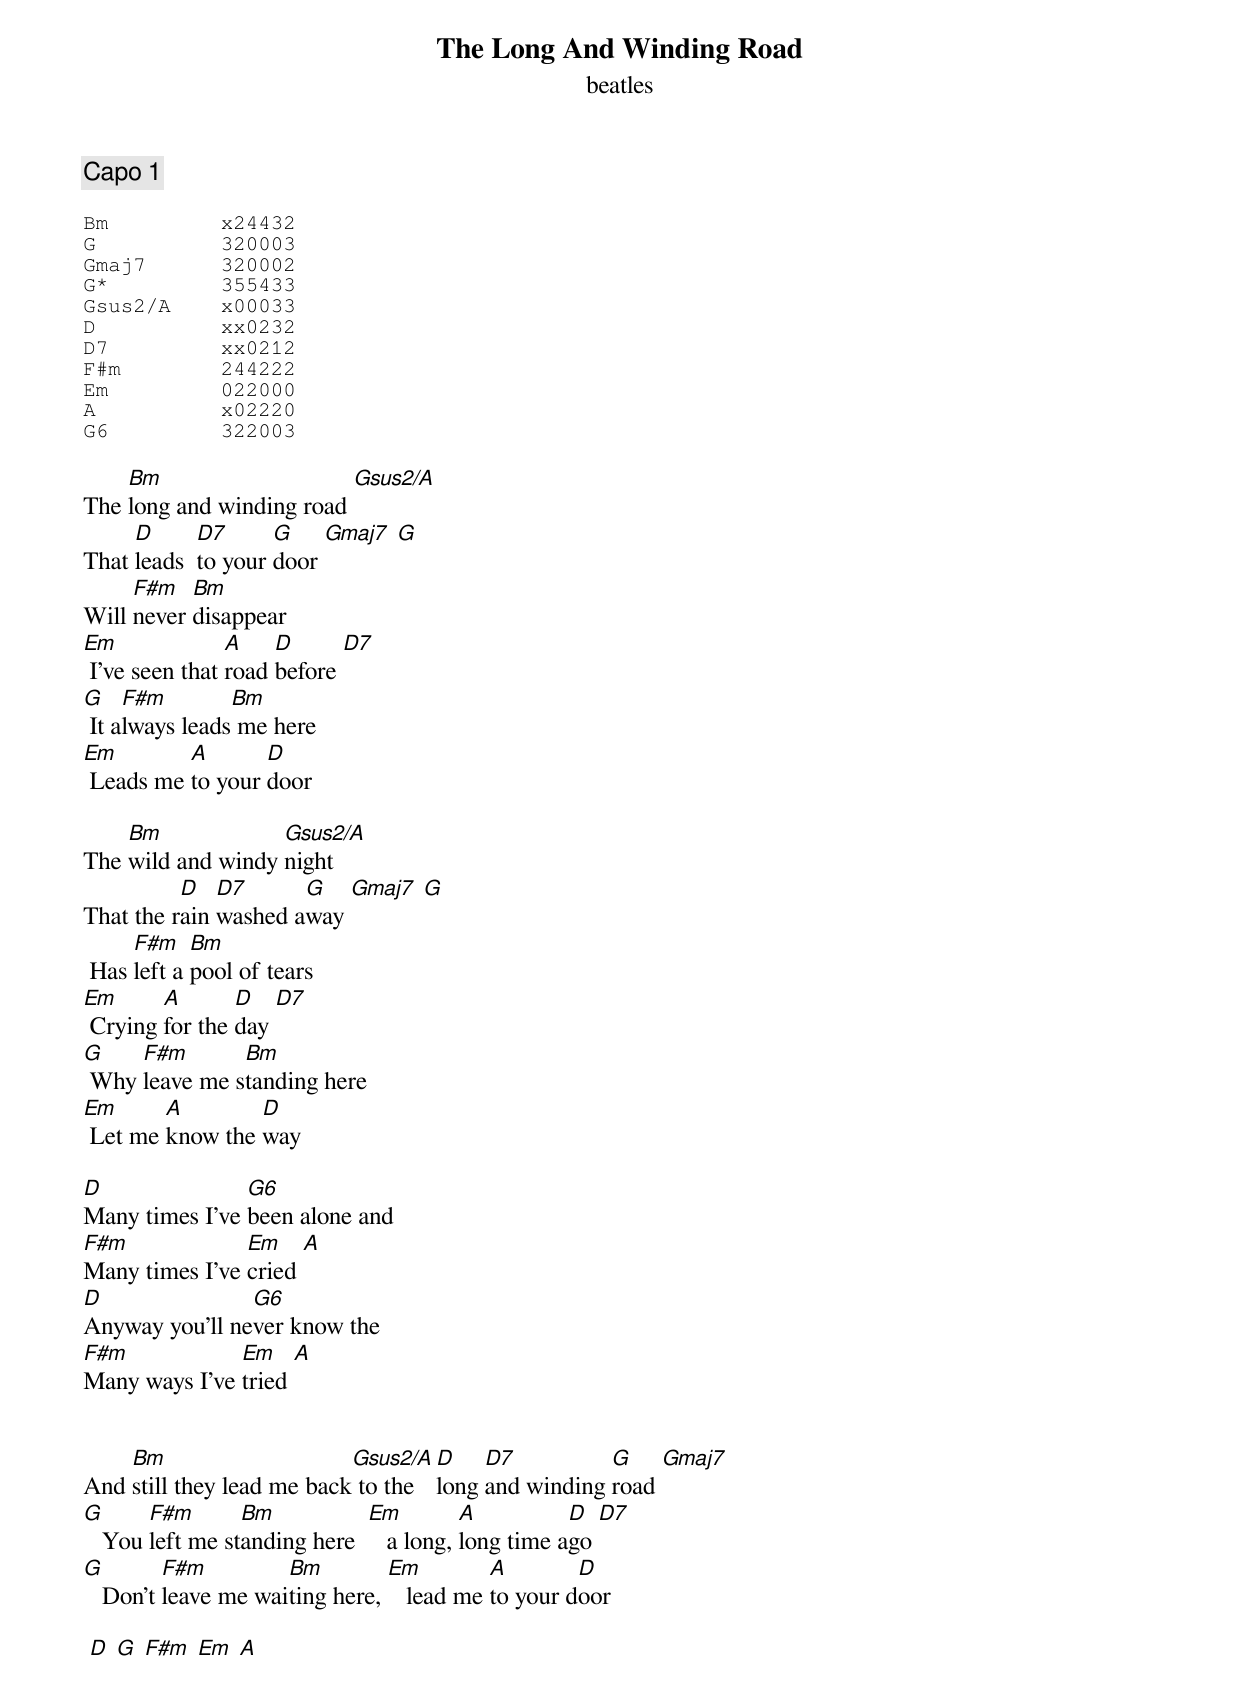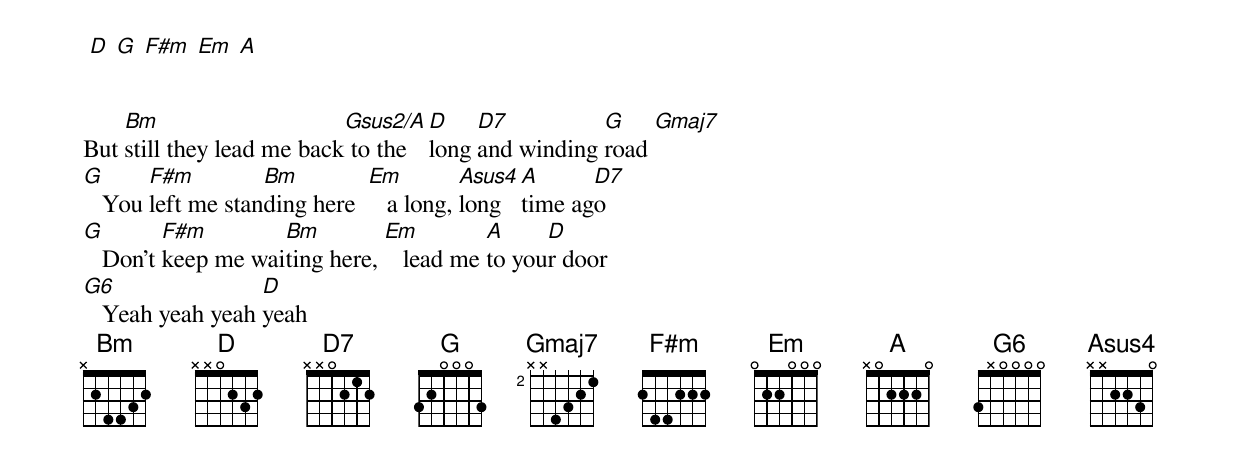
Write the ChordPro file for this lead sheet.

{title: The Long And Winding Road}
{subtitle: beatles}

{c:Capo 1}

{sot}
Bm         x24432
G          320003
Gmaj7      320002
G*         355433
Gsus2/A    x00033
D          xx0232
D7         xx0212
F#m        244222
Em         022000
A          x02220
G6         322003
{eot}

The [Bm]long and winding road [Gsus2/A]
That [D]leads  [D7]to your [G]door [Gmaj7] [G]
Will [F#m]never [Bm]disappear
[Em] I've seen that [A]road [D]before [D7]
[G] It a[F#m]lways leads[Bm] me here
[Em] Leads me [A]to your [D]door

The [Bm]wild and windy [Gsus2/A]night
That the r[D]ain [D7]washed a[G]way [Gmaj7] [G]
 Has [F#m]left a [Bm]pool of tears
[Em] Crying [A]for the [D]day [D7]
[G] Why [F#m]leave me s[Bm]tanding here
[Em] Let me [A]know the [D]way

[D]Many times I've [G6]been alone and
[F#m]Many times I've [Em]cried [A]
[D]Anyway you'll ne[G6]ver know the
[F#m]Many ways I've [Em]tried [A]


And [Bm]still they lead me back[Gsus2/A] to the [D]long [D7]and winding [G]road [Gmaj7]
[G]   You [F#m]left me st[Bm]anding here  [Em]   a long, [A]long time a[D]go [D7]
[G]   Don't [F#m]leave me wai[Bm]ting here, [Em]   lead me [A]to your d[D]oor

 [D] [G] [F#m] [Em] [A]
 [D] [G] [F#m] [Em] [A]


But [Bm]still they lead me back[Gsus2/A] to the [D]long [D7]and winding [G]road [Gmaj7]
[G]   You [F#m]left me stan[Bm]ding here  [Em]   a long, [Asus4]long  [A]time ag[D7]o
[G]   Don't [F#m]keep me wai[Bm]ting here, [Em]   lead me [A]to you[D]r door
[G6]   Yeah yeah yeah [D]yeah
